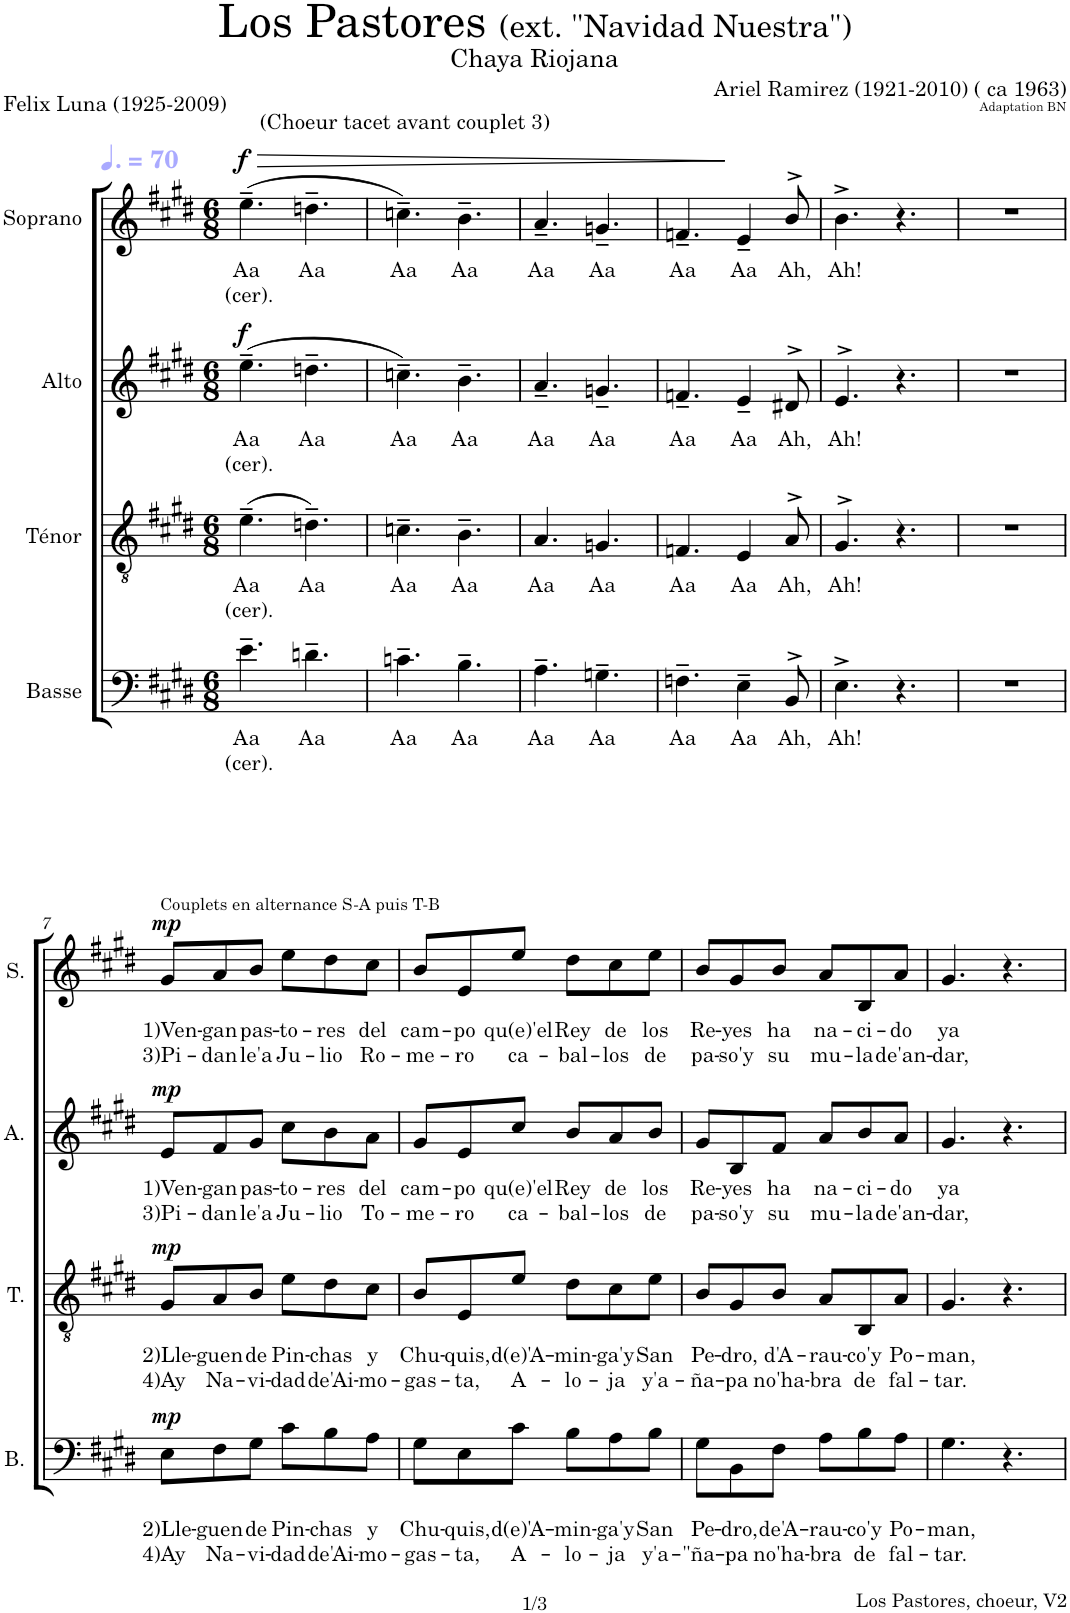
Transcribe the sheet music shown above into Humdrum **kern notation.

**kern	**text	**text	**text	**dynam	**kern	**text	**text	**dynam	**kern	**text	**text	**dynam	**kern	**text	**text	**dynam
*part4	*part4	*part4	*part4	*part4	*part3	*part3	*part3	*part3	*part2	*part2	*part2	*part2	*part1	*part1	*part1	*part1
*staff4	*staff4	*staff4	*staff4	*staff4	*staff3	*staff3	*staff3	*staff3	*staff2	*staff2	*staff2	*staff2	*staff1	*staff1	*staff1	*staff1
*I"Basse	*	*	*	*	*I"Ténor	*	*	*	*I"Alto	*	*	*	*I"Soprano	*	*	*
*I'B.	*	*	*	*	*I'T.	*	*	*	*I'A.	*	*	*	*I'S.	*	*	*
*clefF4	*	*	*	*	*clefGv2	*	*	*	*clefG2	*	*	*	*clefG2	*	*	*
*k[f#c#g#d#]	*	*	*	*	*k[f#c#g#d#]	*	*	*	*k[f#c#g#d#]	*	*	*	*k[f#c#g#d#]	*	*	*
*M6/8	*	*	*	*	*M6/8	*	*	*	*M6/8	*	*	*	*M6/8	*	*	*
*MM105	*	*	*	*	*MM105	*	*	*	*MM105	*	*	*	*MM105	*	*	*
=1	=1	=1	=1	=1	=1	=1	=1	=1	=1	=1	=1	=1	=1	=1	=1	=1
!	!LO:LY:b	!LO:LY:b	!	!	!	!LO:LY:b	!LO:LY:b	!	!	!LO:LY:b	!LO:LY:b	!LO:DY:a	!	!LO:LY:b	!LO:LY:b	!LO:HP:b
!	!	!	!	!	!	!	!	!	!	!	!	!	!	!	!	!LO:DY:n=1:a
4.e~\	Aa	(cer).	.	.	(4.e~\	Aa	(cer).	.	(4.ee~\	Aa	(cer).	f	(4.ee~\	Aa	(cer).	> f
!	!	!	!	!	!	!	!	!	!	!	!	!	!LO:TX:a:t=(Choeur tacet avant couplet 3)	!	!	!
!	!LO:LY:b	!	!	!	!	!LO:LY:b	!	!	!	!LO:LY:b	!	!	!	!LO:LY:b	!	!
4.dn~\	Aa	.	.	.	4.dn~\)	Aa	.	.	4.ddn~\	Aa	.	.	4.ddn~\	Aa	.	.
=2	=2	=2	=2	=2	=2	=2	=2	=2	=2	=2	=2	=2	=2	=2	=2	=2
!	!LO:LY:b	!	!	!	!	!LO:LY:b	!	!	!	!LO:LY:b	!	!	!	!LO:LY:b	!	!
4.cn~\	Aa	.	.	.	4.cn~\	Aa	.	.	4.ccn~\)	Aa	.	.	4.ccn~\)	Aa	.	.
!	!LO:LY:b	!	!	!	!	!LO:LY:b	!	!	!	!LO:LY:b	!	!	!	!LO:LY:b	!	!
4.B~\	Aa	.	.	.	4.B~\	Aa	.	.	4.b~\	Aa	.	.	4.b~\	Aa	.	.
=3	=3	=3	=3	=3	=3	=3	=3	=3	=3	=3	=3	=3	=3	=3	=3	=3
!	!LO:LY:b	!	!	!	!	!LO:LY:b	!	!	!	!LO:LY:b	!	!	!	!LO:LY:b	!	!
4.A~\	Aa	.	.	.	4.A/	Aa	.	.	4.a~/	Aa	.	.	4.a~/	Aa	.	.
!	!LO:LY:b	!	!	!	!	!LO:LY:b	!	!	!	!LO:LY:b	!	!	!	!LO:LY:b	!	!
4.Gn~\	Aa	.	.	.	4.Gn/	Aa	.	.	4.gn~/	Aa	.	.	4.gn~/	Aa	.	.
=4	=4	=4	=4	=4	=4	=4	=4	=4	=4	=4	=4	=4	=4	=4	=4	=4
!	!LO:LY:b	!	!	!	!	!LO:LY:b	!	!	!	!LO:LY:b	!	!	!	!LO:LY:b	!	!
4.Fn~\	Aa	.	.	.	4.Fn/	Aa	.	.	4.fn~/	Aa	.	.	4.fn~/	Aa	.	.
!	!LO:LY:b	!	!	!	!	!LO:LY:b	!	!	!	!LO:LY:b	!	!	!	!LO:LY:b	!	!
4E~\	Aa	.	.	.	4E/	Aa	.	.	4e~/	Aa	.	.	4e~/	Aa	.	]
!	!LO:LY:b	!	!	!	!	!LO:LY:b	!	!	!	!LO:LY:b	!	!	!	!LO:LY:b	!	!
8BB^>/	Ah,	.	.	.	8A^>/	Ah,	.	.	8d#X^>/	Ah,	.	.	8b^>/	Ah,	.	.
=5	=5	=5	=5	=5	=5	=5	=5	=5	=5	=5	=5	=5	=5	=5	=5	=5
!	!LO:LY:b	!	!	!	!	!LO:LY:b	!	!	!	!LO:LY:b	!	!	!	!LO:LY:b	!	!
4.E^\	Ah!	.	.	.	4.G#^>/	Ah!	.	.	4.e^>/	Ah!	.	.	4.b^\	Ah!	.	.
4.r	.	.	.	.	4.r	.	.	.	4.r	.	.	.	4.r	.	.	.
=6	=6	=6	=6	=6	=6	=6	=6	=6	=6	=6	=6	=6	=6	=6	=6	=6
2.r	.	.	.	.	2.r	.	.	.	2.r	.	.	.	2.r	.	.	.
!!LO:LB:g=z
=7	=7	=7	=7	=7	=7	=7	=7	=7	=7	=7	=7	=7	=7	=7	=7	=7
!	!	!	!	!	!	!	!	!	!	!	!	!	!LO:TX:a:t=Couplets en alternance S-A puis T-B	!	!	!
!	!	!LO:LY:b	!LO:LY:b	!LO:DY:a	!	!LO:LY:b	!LO:LY:b	!LO:DY:a	!	!LO:LY:b	!LO:LY:b	!LO:DY:a	!	!LO:LY:b	!LO:LY:b	!LO:DY:a
8E\L	.	2)Lle-	4)Ay	mp	8G#/L	2)Lle-	4)Ay	mp	8e/L	1)Ven-	3)Pi-	mp	8g#/L	1)Ven-	3)Pi-	mp
!	!	!LO:LY:b	!LO:LY:b	!	!	!LO:LY:b	!LO:LY:b	!	!	!LO:LY:b	!LO:LY:b	!	!	!LO:LY:b	!LO:LY:b	!
8F#\	.	-guen	Na-	.	8A/	-guen	Na-	.	8f#/	-gan	-dan	.	8a/	-gan	-dan	.
!	!	!LO:LY:b	!LO:LY:b	!	!	!LO:LY:b	!LO:LY:b	!	!	!LO:LY:b	!LO:LY:b	!	!	!LO:LY:b	!LO:LY:b	!
8G#\J	.	de	-vi-	.	8B/J	de	-vi-	.	8g#/J	pas-	le'a	.	8b/J	pas-	le'a	.
!	!	!LO:LY:b	!LO:LY:b	!	!	!LO:LY:b	!LO:LY:b	!	!	!LO:LY:b	!LO:LY:b	!	!	!LO:LY:b	!LO:LY:b	!
8c#\L	.	Pin-	-dad	.	8e\L	Pin-	-dad	.	8cc#\L	-to-	Ju-	.	8ee\L	-to-	Ju-	.
!	!	!LO:LY:b	!LO:LY:b	!	!	!LO:LY:b	!LO:LY:b	!	!	!LO:LY:b	!LO:LY:b	!	!	!LO:LY:b	!LO:LY:b	!
8B\	.	-chas	de'Ai-	.	8d#\	-chas	de'Ai-	.	8b\	-res	-lio	.	8dd#\	-res	-lio	.
!	!	!LO:LY:b	!LO:LY:b	!	!	!LO:LY:b	!LO:LY:b	!	!	!LO:LY:b	!LO:LY:b	!	!	!LO:LY:b	!LO:LY:b	!
8A\J	.	y	-mo-	.	8c#\J	y	-mo-	.	8a\J	del	To-	.	8cc#\J	del	Ro-	.
=8	=8	=8	=8	=8	=8	=8	=8	=8	=8	=8	=8	=8	=8	=8	=8	=8
!	!	!LO:LY:b	!LO:LY:b	!	!	!LO:LY:b	!LO:LY:b	!	!	!LO:LY:b	!LO:LY:b	!	!	!LO:LY:b	!LO:LY:b	!
8G#\L	.	Chu-	-gas-	.	8B/L	Chu-	-gas-	.	8g#/L	cam-	-me-	.	8b/L	cam-	-me-	.
!	!	!LO:LY:b	!LO:LY:b	!	!	!LO:LY:b	!LO:LY:b	!	!	!LO:LY:b	!LO:LY:b	!	!	!LO:LY:b	!LO:LY:b	!
8E\	.	-quis,	-ta,	.	8E/	-quis,	-ta,	.	8e/	-po	-ro	.	8e/	-po	-ro	.
!	!	!LO:LY:b	!LO:LY:b	!	!	!LO:LY:b	!LO:LY:b	!	!	!LO:LY:b	!LO:LY:b	!	!	!LO:LY:b	!LO:LY:b	!
8c#\J	.	d(e)'A-	A-	.	8e/J	d(e)'A-	A-	.	8cc#/J	qu(e)'el	ca-	.	8ee/J	qu(e)'el	ca-	.
!	!	!LO:LY:b	!LO:LY:b	!	!	!LO:LY:b	!LO:LY:b	!	!	!LO:LY:b	!LO:LY:b	!	!	!LO:LY:b	!LO:LY:b	!
8B\L	.	-min-	-lo-	.	8d#\L	-min-	-lo-	.	8b/L	Rey	-bal-	.	8dd#\L	Rey	-bal-	.
!	!	!LO:LY:b	!LO:LY:b	!	!	!LO:LY:b	!LO:LY:b	!	!	!LO:LY:b	!LO:LY:b	!	!	!LO:LY:b	!LO:LY:b	!
8A\	.	-ga'y	-ja	.	8c#\	-ga'y	-ja	.	8a/	de	-los	.	8cc#\	de	-los	.
!	!	!LO:LY:b	!LO:LY:b	!	!	!LO:LY:b	!LO:LY:b	!	!	!LO:LY:b	!LO:LY:b	!	!	!LO:LY:b	!LO:LY:b	!
8B\J	.	San	y'a-	.	8e\J	San	y'a-	.	8b/J	los	de	.	8ee\J	los	de	.
=9	=9	=9	=9	=9	=9	=9	=9	=9	=9	=9	=9	=9	=9	=9	=9	=9
!	!	!LO:LY:b	!LO:LY:b	!	!	!LO:LY:b	!LO:LY:b	!	!	!LO:LY:b	!LO:LY:b	!	!	!LO:LY:b	!LO:LY:b	!
8G#\L	.	Pe-	-"ña-	.	8B/L	Pe-	-ña-	.	8g#/L	Re-	pa-	.	8b/L	Re-	pa-	.
!	!	!LO:LY:b	!LO:LY:b	!	!	!LO:LY:b	!LO:LY:b	!	!	!LO:LY:b	!LO:LY:b	!	!	!LO:LY:b	!LO:LY:b	!
8BB\	.	-dro,	-pa	.	8G#/	-dro,	-pa	.	8B/	-yes	-so'y	.	8g#/	-yes	-so'y	.
!	!	!LO:LY:b	!LO:LY:b	!	!	!LO:LY:b	!LO:LY:b	!	!	!LO:LY:b	!LO:LY:b	!	!	!LO:LY:b	!LO:LY:b	!
8F#\J	.	de'A-	no'ha-	.	8B/J	d'A-	no'ha-	.	8f#/J	ha	su	.	8b/J	ha	su	.
!	!	!LO:LY:b	!LO:LY:b	!	!	!LO:LY:b	!LO:LY:b	!	!	!LO:LY:b	!LO:LY:b	!	!	!LO:LY:b	!LO:LY:b	!
8A\L	.	-rau-	-bra	.	8A/L	-rau-	-bra	.	8a/L	na-	mu-	.	8a/L	na-	mu-	.
!	!	!LO:LY:b	!LO:LY:b	!	!	!LO:LY:b	!LO:LY:b	!	!	!LO:LY:b	!LO:LY:b	!	!	!LO:LY:b	!LO:LY:b	!
8B\	.	-co'y	de	.	8BB/	-co'y	de	.	8b/	-ci-	-la	.	8B/	-ci-	-la	.
!	!	!LO:LY:b	!LO:LY:b	!	!	!LO:LY:b	!LO:LY:b	!	!	!LO:LY:b	!LO:LY:b	!	!	!LO:LY:b	!LO:LY:b	!
8A\J	.	Po-	fal-	.	8A/J	Po-	fal-	.	8a/J	-do	de'an-	.	8a/J	-do	de'an-	.
=10	=10	=10	=10	=10	=10	=10	=10	=10	=10	=10	=10	=10	=10	=10	=10	=10
!	!	!LO:LY:b	!LO:LY:b	!	!	!LO:LY:b	!LO:LY:b	!	!	!LO:LY:b	!LO:LY:b	!	!	!LO:LY:b	!LO:LY:b	!
4.G#\	.	-man,	-tar.	.	4.G#/	-man,	-tar.	.	4.g#/	ya	-dar,	.	4.g#/	ya	-dar,	.
4.r	.	.	.	.	4.r	.	.	.	4.r	.	.	.	4.r	.	.	.
=	=	=	=	=	=	=	=	=	=	=	=	=	=	=	=	=
*-	*-	*-	*-	*-	*-	*-	*-	*-	*-	*-	*-	*-	*-	*-	*-	*-
